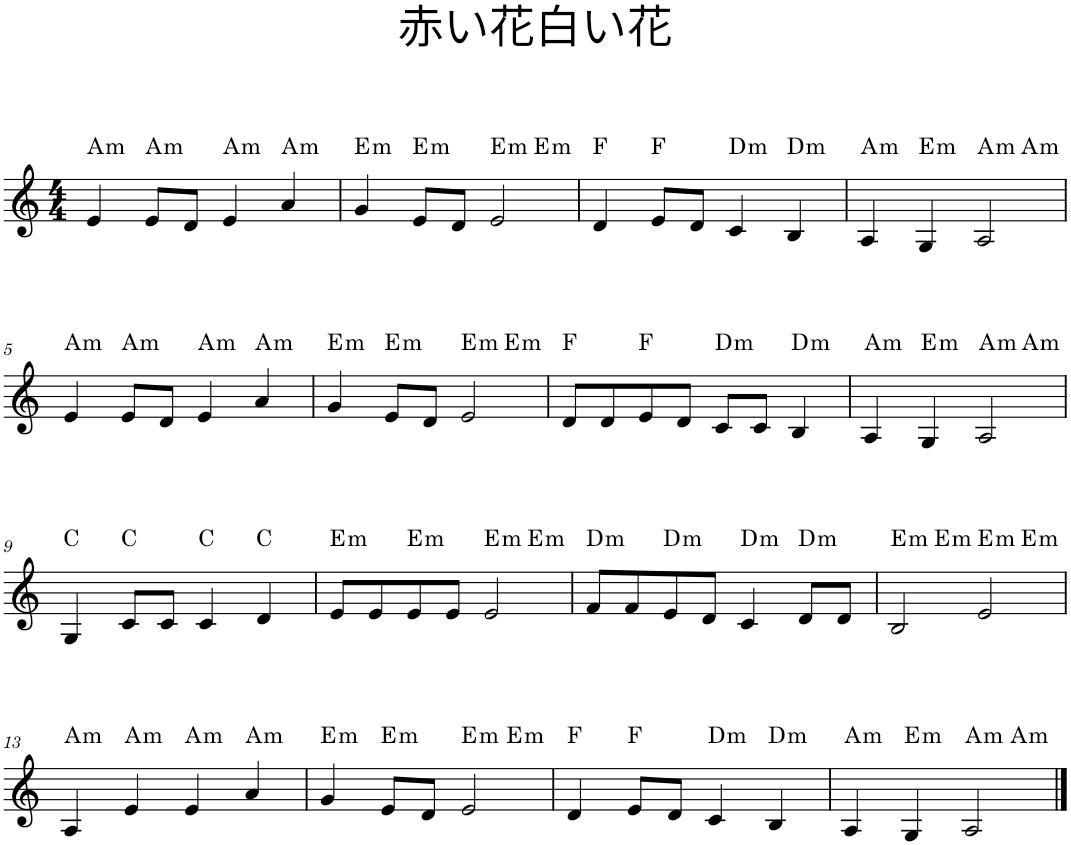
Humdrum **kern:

**kern	**harte
*part1	*part1
*staff1	*
*I"Piano	*
*I'Pno.	*
*clefG2	*
*k[]	*
*M4/4	*
=1	=1
!	!LO:H:kt=m
4e/	A:min
!	!LO:H:kt=m
8e/L	A:min
8d/J	.
!	!LO:H:kt=m
4e/	A:min
!	!LO:H:kt=m
4a/	A:min
=2	=2
!	!LO:H:kt=m
*^	*
4g/	2.ryy	E:min
!	!	!LO:H:kt=m
8e/L	.	E:min
8d/J	.	.
!	!	!LO:H:kt=m
2e/	.	E:min
!	!	!LO:H:kt=m
.	4ryy	E:min
*v	*v	*
=3	=3
4d/	F:maj
8e/L	F:maj
8d/J	.
!	!LO:H:kt=m
4c/	D:min
!	!LO:H:kt=m
4B/	D:min
=4	=4
!	!LO:H:kt=m
*^	*
4A/	2.ryy	A:min
!	!	!LO:H:kt=m
4G/	.	E:min
!	!	!LO:H:kt=m
2A/	.	A:min
!	!	!LO:H:kt=m
.	4ryy	A:min
!!LO:LB:g=z	!!
=5	=5	=5
!	!	!LO:H:kt=m
*v	*v	*
4e/	A:min
!	!LO:H:kt=m
8e/L	A:min
8d/J	.
!	!LO:H:kt=m
4e/	A:min
!	!LO:H:kt=m
4a/	A:min
=6	=6
!	!LO:H:kt=m
*^	*
4g/	2.ryy	E:min
!	!	!LO:H:kt=m
8e/L	.	E:min
8d/J	.	.
!	!	!LO:H:kt=m
2e/	.	E:min
!	!	!LO:H:kt=m
.	4ryy	E:min
*v	*v	*
=7	=7
8d/L	F:maj
8d/	.
8e/	F:maj
8d/J	.
!	!LO:H:kt=m
8c/L	D:min
8c/J	.
!	!LO:H:kt=m
4B/	D:min
=8	=8
!	!LO:H:kt=m
*^	*
4A/	2.ryy	A:min
!	!	!LO:H:kt=m
4G/	.	E:min
!	!	!LO:H:kt=m
2A/	.	A:min
!	!	!LO:H:kt=m
.	4ryy	A:min
*v	*v	*
!!LO:LB:g=z
=9	=9
4G/	C:maj
8c/L	C:maj
8c/J	.
4c/	C:maj
4d/	C:maj
=10	=10
!	!LO:H:kt=m
*^	*
8e/L	2.ryy	E:min
8e/	.	.
!	!	!LO:H:kt=m
8e/	.	E:min
8e/J	.	.
!	!	!LO:H:kt=m
2e/	.	E:min
!	!	!LO:H:kt=m
.	4ryy	E:min
=11	=11	=11
!	!	!LO:H:kt=m
*v	*v	*
8f/L	D:min
8f/	.
!	!LO:H:kt=m
8e/	D:min
8d/J	.
!	!LO:H:kt=m
4c/	D:min
!	!LO:H:kt=m
8d/L	D:min
8d/J	.
=12	=12
!	!LO:H:kt=m
*^	*
*	*^	*
2B/	4ryy	2.ryy	E:min
!	!	!	!LO:H:kt=m
.	2.ryy	.	E:min
!	!	!	!LO:H:kt=m
2e/	.	.	E:min
!	!	!	!LO:H:kt=m
.	.	4ryy	E:min
!!LO:LB:g=z	!!	!!
=13	=13	=13	=13
!	!	!	!LO:H:kt=m
*v	*v	*v	*
4A/	A:min
!	!LO:H:kt=m
4e/	A:min
!	!LO:H:kt=m
4e/	A:min
!	!LO:H:kt=m
4a/	A:min
=14	=14
!	!LO:H:kt=m
*^	*
4g/	2.ryy	E:min
!	!	!LO:H:kt=m
8e/L	.	E:min
8d/J	.	.
!	!	!LO:H:kt=m
2e/	.	E:min
!	!	!LO:H:kt=m
.	4ryy	E:min
*v	*v	*
=15	=15
4d/	F:maj
8e/L	F:maj
8d/J	.
!	!LO:H:kt=m
4c/	D:min
!	!LO:H:kt=m
4B/	D:min
=16	=16
!	!LO:H:kt=m
*^	*
4A/	2.ryy	A:min
!	!	!LO:H:kt=m
4G/	.	E:min
!	!	!LO:H:kt=m
2A/	.	A:min
!	!	!LO:H:kt=m
.	4ryy	A:min
*v	*v	*
==	==
*-	*-
